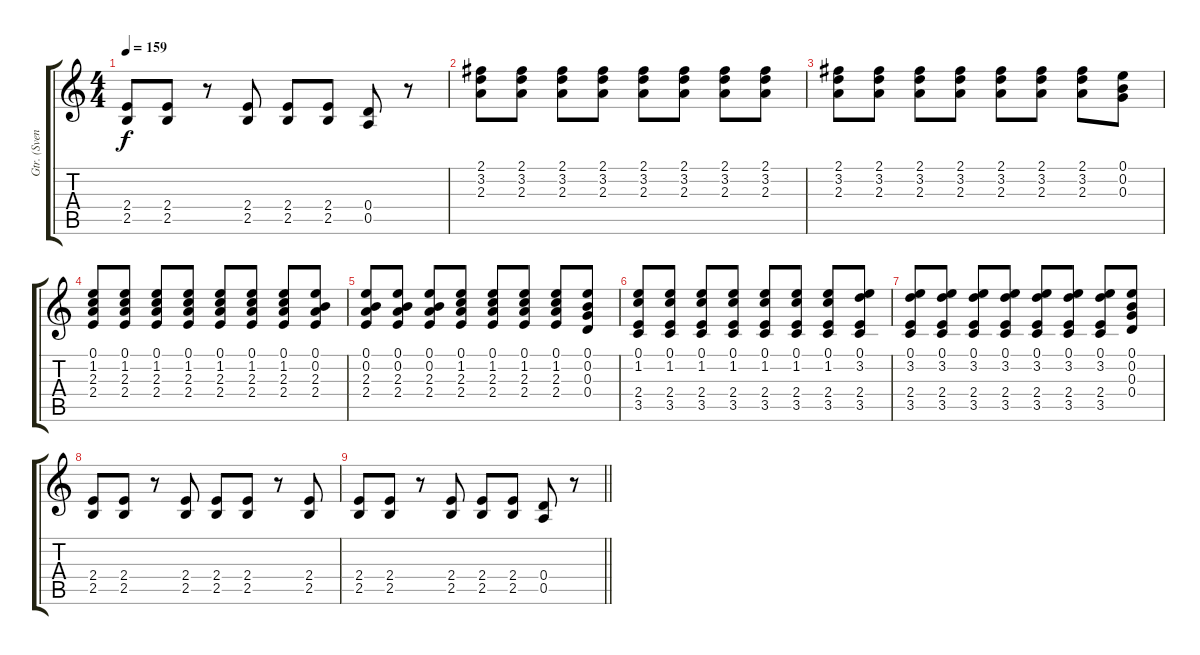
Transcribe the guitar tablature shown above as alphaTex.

\track ("Gtr. (Sven/Timo)" "Gtr. (Sven") {instrument acousticguitarsteel}
\staff {score tabs}
\tuning (E4 B3 G3 D3 A2 E2) {hide}
\ts (4 4)
\tempo 159
\clef g2
\ks c
(2.4 2.5).8{dy f} (2.4 2.5).8 r.8 (2.4 2.5).8 (2.4 2.5).8 (2.4 2.5).8 (0.4 0.5).8 r.8 |
(2.1 3.2 2.3).8 (2.1 3.2 2.3).8 (2.1 3.2 2.3).8 (2.1 3.2 2.3).8 (2.1 3.2 2.3).8 (2.1 3.2 2.3).8 (2.1 3.2 2.3).8 (2.1 3.2 2.3).8 |
(2.1 3.2 2.3).8 (2.1 3.2 2.3).8 (2.1 3.2 2.3).8 (2.1 3.2 2.3).8 (2.1 3.2 2.3).8 (2.1 3.2 2.3).8 (2.1 3.2 2.3).8 (0.1 0.2 0.3).8 |
(0.1 1.2 2.3 2.4).8 (0.1 1.2 2.3 2.4).8 (0.1 1.2 2.3 2.4).8 (0.1 1.2 2.3 2.4).8 (0.1 1.2 2.3 2.4).8 (0.1 1.2 2.3 2.4).8 (0.1 1.2 2.3 2.4).8 (0.1 0.2 2.3 2.4).8 |
(0.1 0.2 2.3 2.4).8 (0.1 0.2 2.3 2.4).8 (0.1 0.2 2.3 2.4).8 (0.1 1.2 2.3 2.4).8 (0.1 1.2 2.3 2.4).8 (0.1 1.2 2.3 2.4).8 (0.1 1.2 2.3 2.4).8 (0.1 0.2 0.3 0.4).8 |
(0.1 1.2 2.4 3.5).8 (0.1 1.2 2.4 3.5).8 (0.1 1.2 2.4 3.5).8 (0.1 1.2 2.4 3.5).8 (0.1 1.2 2.4 3.5).8 (0.1 1.2 2.4 3.5).8 (0.1 1.2 2.4 3.5).8 (0.1 3.2 2.4 3.5).8 |
(0.1 3.2 2.4 3.5).8 (0.1 3.2 2.4 3.5).8 (0.1 3.2 2.4 3.5).8 (0.1 3.2 2.4 3.5).8 (0.1 3.2 2.4 3.5).8 (0.1 3.2 2.4 3.5).8 (0.1 3.2 2.4 3.5).8 (0.1 0.2 0.3 0.4).8 |
(2.4 2.5).8 (2.4 2.5).8 r.8 (2.4 2.5).8 (2.4 2.5).8 (2.4 2.5).8 r.8 (2.4 2.5).8 |
\barLineRight lightlight
(2.4 2.5).8 (2.4 2.5).8 r.8 (2.4 2.5).8 (2.4 2.5).8 (2.4 2.5).8 (0.4 0.5).8 r.8
